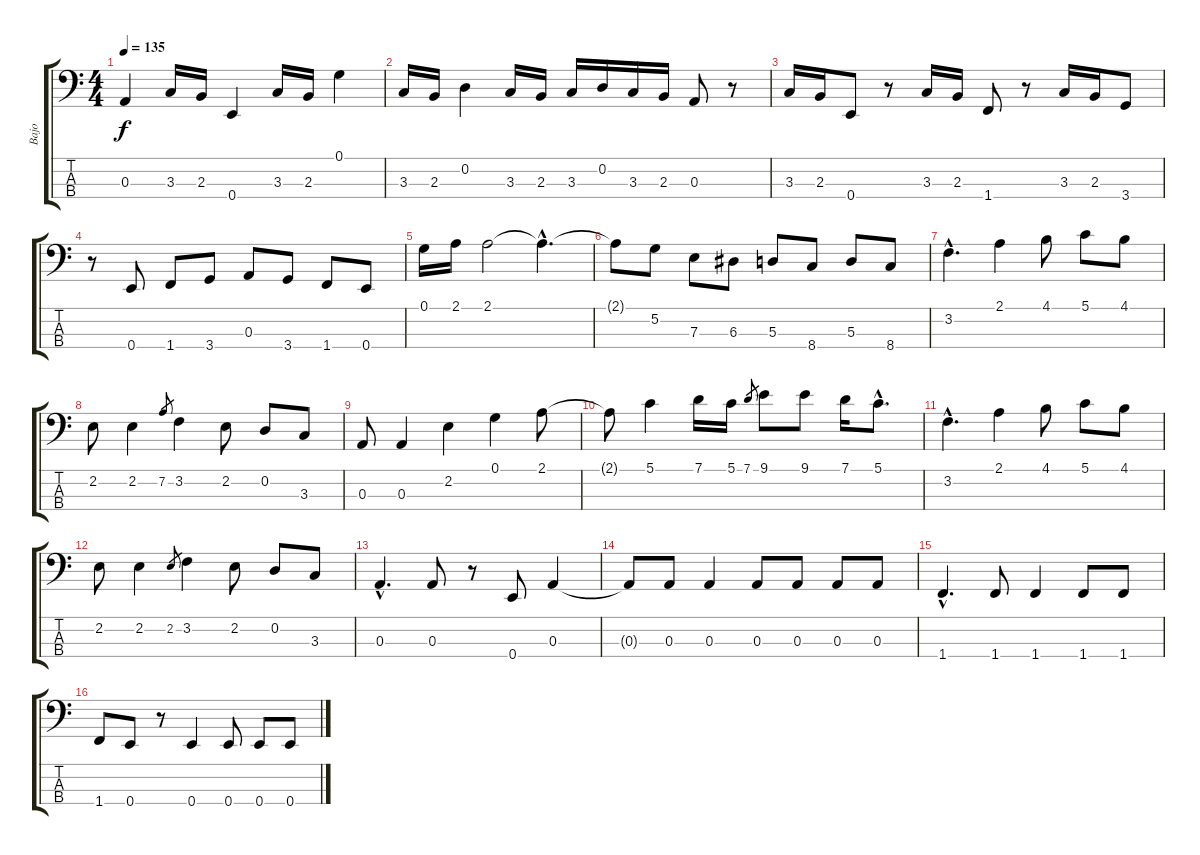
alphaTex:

\track ("Bajo" "Bajo") {instrument electricbassfinger}
\staff {score tabs}
\tuning (G2 D2 A1 E1) {hide}
\ts (4 4)
\tempo 135
\clef f4
\ks c
0.3.4{dy f} 3.3.16 2.3.16 0.4.4 3.3.16 2.3.16 0.1.4 |
3.3.16 2.3.16 0.2.4 3.3.16 2.3.16 3.3.16 0.2.16 3.3.16 2.3.16 0.3.8 r.8 |
3.3.16 2.3.16 0.4.8 r.8 3.3.16 2.3.16 1.4.8 r.8 3.3.16 2.3.16 3.4.8 |
r.8 0.4.8 1.4.8 3.4.8 0.3.8 3.4.8 1.4.8 0.4.8 |
0.1.16 2.1.16 2.1.2 2.1{hac t}.4{d} |
2.1{t}.8 5.2.8 7.3.8 6.3.8 5.3.8 8.4.8 5.3.8 8.4.8 |
3.2{hac}.4{d} 2.1.4 4.1.8 5.1.8 4.1.8 |
2.2.8 2.2.4 7.2.8{gr} 3.2.4 2.2.8 0.2.8 3.3.8 |
0.3.8 0.3.4 2.2.4 0.1.4 2.1.8 |
2.1{t}.8 5.1.4 7.1.16 5.1.16 7.1.8{gr} 9.1.8 9.1.8 7.1.16 5.1{hac}.8{d} |
3.2{hac}.4{d} 2.1.4 4.1.8 5.1.8 4.1.8 |
2.2.8 2.2.4 2.2.8{gr} 3.2.4 2.2.8 0.2.8 3.3.8 |
0.3{hac}.4{d} 0.3.8 r.8 0.4.8 0.3.4 |
0.3{t}.8 0.3.8 0.3.4 0.3.8 0.3.8 0.3.8 0.3.8 |
1.4{hac}.4{d} 1.4.8 1.4.4 1.4.8 1.4.8 |
1.4.8 0.4.8 r.8 0.4.4 0.4.8 0.4.8 0.4.8
